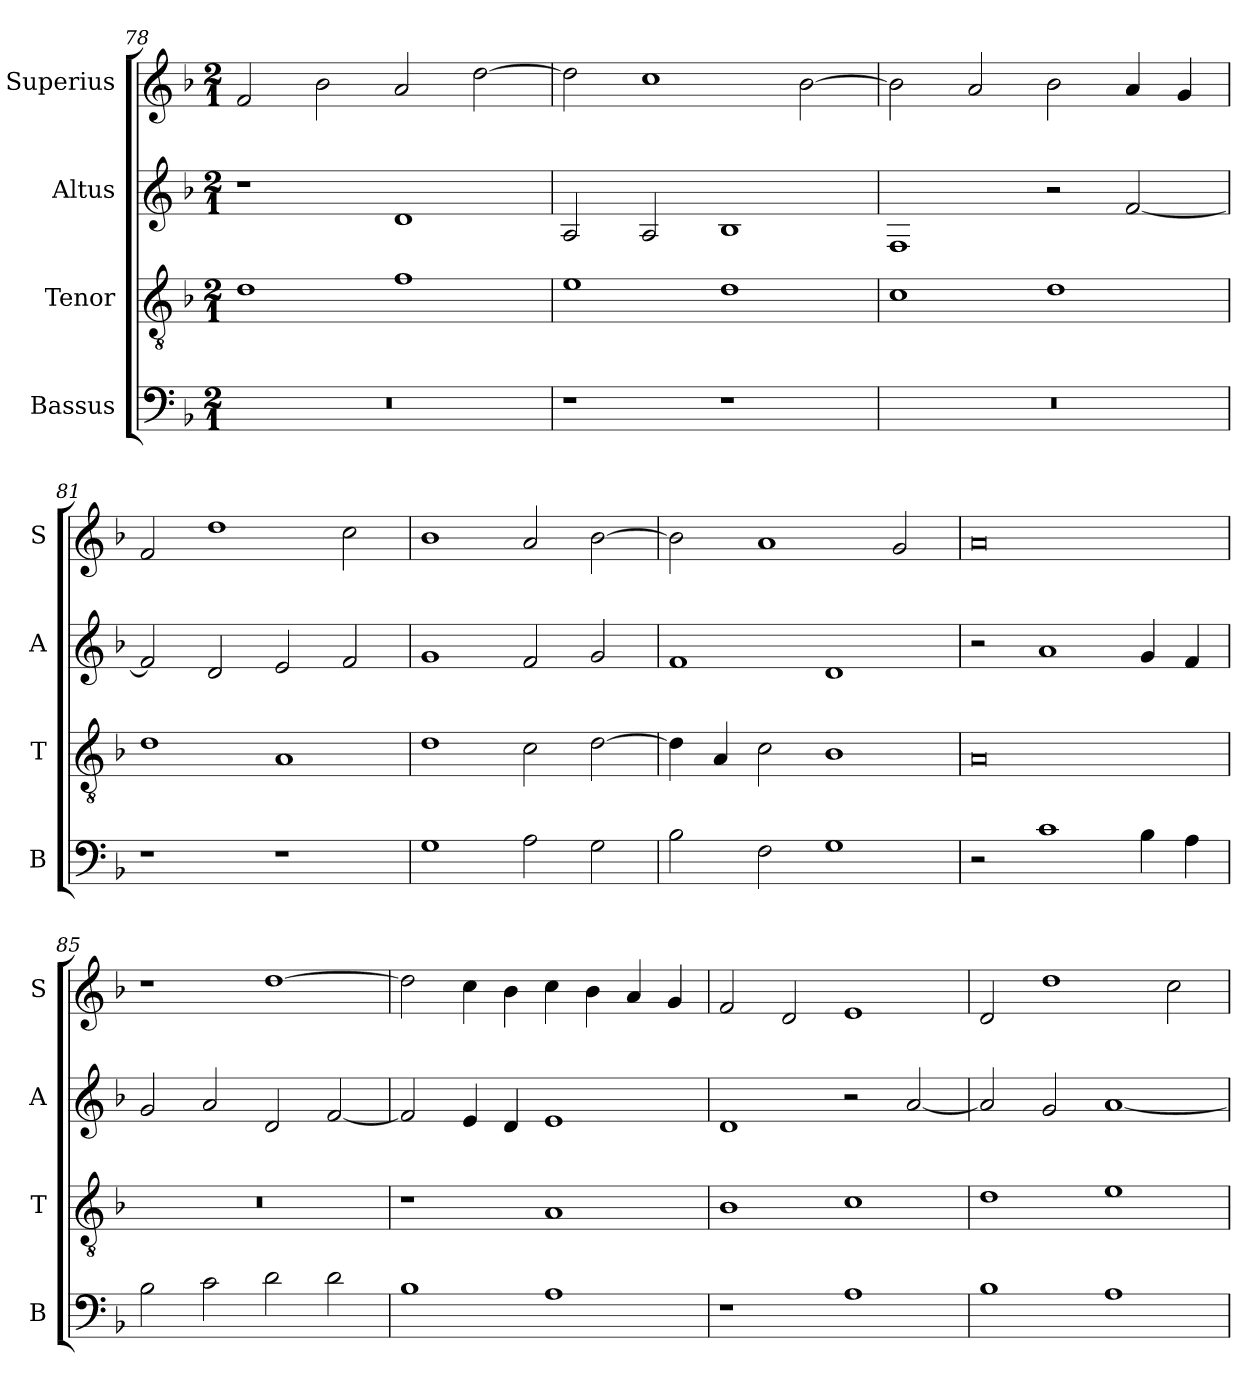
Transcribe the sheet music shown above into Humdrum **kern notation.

**kern	**kern	**kern	**kern
*part4	*part3	*part2	*part1
*staff4	*staff3	*staff2	*staff1
*I"Bassus	*I"Tenor	*I"Altus	*I"Superius
*I'B	*I'T	*I'A	*I'S
*clefF4	*clefGv2	*clefG2	*clefG2
*k[b-]	*k[b-]	*k[b-]	*k[b-]
*F:	*F:	*F:	*F:
*M2/1	*M2/1	*M2/1	*M2/1
=78	=78	=78	=78
0r	1d	1r	2f
.	.	.	2b-
.	1f	1d	2a
.	.	.	[2dd
=79	=79	=79	=79
1r	1e	2A	2dd]
.	.	2A	1cc
1r	1d	1B-	.
.	.	.	[2b-
=80	=80	=80	=80
0r	1c	1F	2b-]
.	.	.	2a
.	1d	2r	2b-
.	.	[2f	4a
.	.	.	4g
=81	=81	=81	=81
1r	1d	2f]	2f
.	.	2d	1dd
1r	1A	2e	.
.	.	2f	2cc
=82	=82	=82	=82
1G	1d	1g	1b-
2A	2c	2f	2a
2G	[2d	2g	[2b-
=83	=83	=83	=83
2B-	4d]	1f	2b-]
.	4A	.	.
2F	2c	.	1a
1G	1B-	1d	.
.	.	.	2g
=84	=84	=84	=84
2r	0A	2r	0a
1c	.	1a	.
4B-	.	4g	.
4A	.	4f	.
=85	=85	=85	=85
2B-	0r	2g	1r
2c	.	2a	.
2d	.	2d	[1dd
2d	.	[2f	.
=86	=86	=86	=86
1B-	1r	2f]	2dd]
.	.	4e	4cc
.	.	4d	4b-
1A	1A	1e	4cc
.	.	.	4b-
.	.	.	4a
.	.	.	4g
=87	=87	=87	=87
1r	1B-	1d	2f
.	.	.	2d
1A	1c	2r	1e
.	.	[2a	.
=88	=88	=88	=88
1B-	1d	2a]	2d
.	.	2g	1dd
1A	1e	[1a	.
.	.	.	2cc
=	=	=	=
*-	*-	*-	*-
